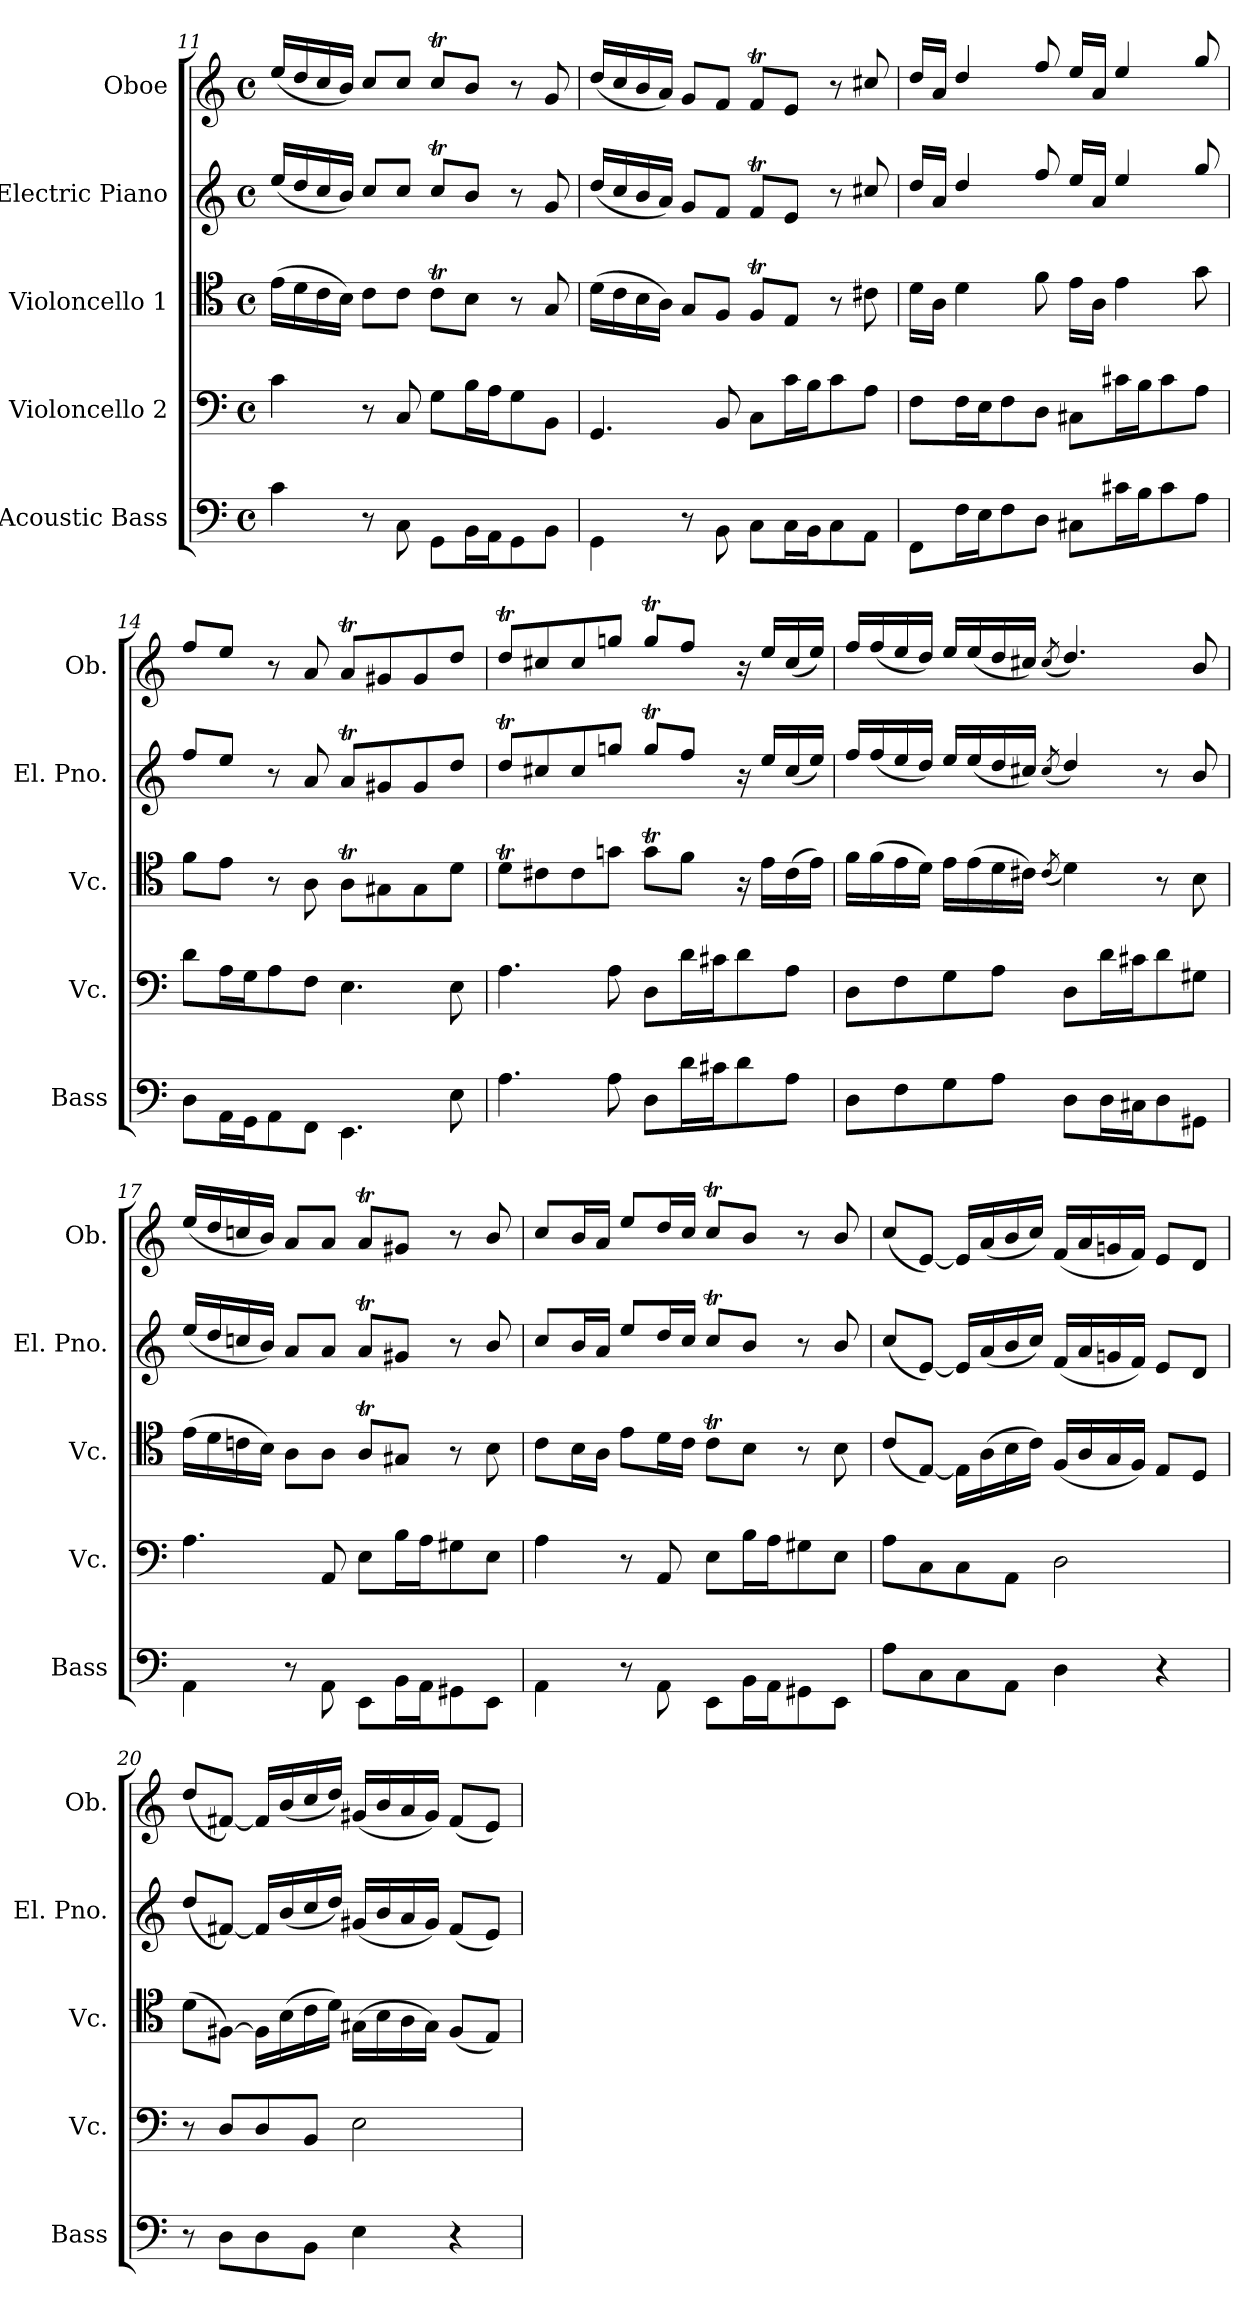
**kern	**kern	**kern	**kern	**kern
*part5	*part4	*part3	*part2	*part1
*staff5	*staff4	*staff3	*staff2	*staff1
*I"Acoustic Bass	*I"Violoncello 2	*I"Violoncello 1	*I"Electric Piano	*I"Oboe
*I'Bass	*I'Vc.	*I'Vc.	*I'El. Pno.	*I'Ob.
*clefF4	*clefF4	*clefC4	*clefG2	*clefG2
*ITrd7c12	*	*	*	*
*k[]	*k[]	*k[]	*k[]	*k[]
*M4/4	*M4/4	*M4/4	*M4/4	*M4/4
*met(c)	*met(c)	*met(c)	*met(c)	*met(c)
=11	=11	=11	=11	=11
4C\	4c\	(>16e\LL	(<16ee/LL	(<16ee/LL
.	.	16d\	16dd/	16dd/
.	.	16c\	16cc/	16cc/
.	.	16B\JJ)	16b/JJ)	16b/JJ)
8r	8r	8c\L	8cc/L	8cc/L
8CC\	8C/	8c\J	8cc/J	8cc/J
8GGG\L	8G\L	8cT\L	8ccT/L	8ccT/L
16BBB\L	16B\L	8B\J	8b/J	8b/J
16AAA\J	16A\J	.	.	.
8GGG\	8G\	8r	8r	8r
8BBB\J	8BB\J	8G/	8g/	8g/
=12	=12	=12	=12	=12
4GGG\	4.GG/	(>16d\LL	(<16dd/LL	(<16dd/LL
.	.	16c\	16cc/	16cc/
.	.	16B\	16b/	16b/
.	.	16A\JJ)	16a/JJ)	16a/JJ)
8r	.	8G/L	8g/L	8g/L
8BBB\	8BB/	8F/J	8f/J	8f/J
8CC\L	8C\L	8FT/L	8fT/L	8fT/L
16CC\L	16c\L	8E/J	8e/J	8e/J
16BBB\J	16B\J	.	.	.
8CC\	8c\	8r	8r	8r
8AAA\J	8A\J	8c#X\	8cc#X/	8cc#X/
!!LO:PB:g=z
=13	=13	=13	=13	=13
8FFF\L	8F\L	16d\LL	16dd/LL	16dd/LL
.	.	16A\JJ	16a/JJ	16a/JJ
16FF\L	16F\L	4d\	4dd/	4dd/
16EE\J	16E\J	.	.	.
8FF\	8F\	.	.	.
8DD\J	8D\J	8f\	8ff/	8ff/
8CC#X\L	8C#X\L	16e\LL	16ee/LL	16ee/LL
.	.	16A\JJ	16a/JJ	16a/JJ
16C#X\L	16c#X\L	4e\	4ee/	4ee/
16BB\J	16B\J	.	.	.
8C#\	8c#\	.	.	.
8AA\J	8A\J	8g\	8gg/	8gg/
=14	=14	=14	=14	=14
8DD\L	8d\L	8f\L	8ff/L	8ff/L
16AAA\L	16A\L	8e\J	8ee/J	8ee/J
16GGG\J	16G\J	.	.	.
8AAA\	8A\	8r	8r	8r
8FFF\J	8F\J	8A\	8a/	8a/
4.EEE\	4.E\	8AT\L	8aT/L	8aT/L
.	.	8G#X\	8g#X/	8g#X/
.	.	8G#\	8g#/	8g#/
8EE\	8E\	8d\J	8dd/J	8dd/J
=15	=15	=15	=15	=15
4.AA\	4.A\	8dT\L	8ddT/L	8ddT/L
.	.	8c#X\	8cc#X/	8cc#X/
.	.	8c#\	8cc#/	8cc#/
8AA\	8A\	8gn\J	8ggn/J	8ggn/J
8DD\L	8D\L	8gT\L	8ggT/L	8ggT/L
16D\L	16d\L	8f\J	8ff/J	8ff/J
16C#X\J	16c#X\J	.	.	.
8D\	8d\	16r	16r	16r
.	.	16e\LL	16ee/LL	16ee/LL
8AA\J	8A\J	(>16c#\	(<16cc#/	(<16cc#/
.	.	16e\JJ)	16ee/JJ)	16ee/JJ)
!!LO:LB:g=z
=16	=16	=16	=16	=16
8DD\L	8D\L	16f\LL	16ff/LL	16ff/LL
.	.	(>16f\	(<16ff/	(<16ff/
8FF\	8F\	16e\	16ee/	16ee/
.	.	16d\JJ)	16dd/JJ)	16dd/JJ)
8GG\	8G\	16e\LL	16ee/LL	16ee/LL
.	.	(>16e\	(<16ee/	(<16ee/
8AA\J	8A\J	16d\	16dd/	16dd/
.	.	16c#X\JJ)	16cc#X/JJ)	16cc#X/JJ)
.	.	(<8qc#/	(<8qcc#/	(<8qcc#/
8DD\L	8D\L	4d\)	4dd/)	4.dd/)
16DD\L	16d\L	.	.	.
16CC#X\J	16c#X\J	.	.	.
8DD\	8d\	8r	8r	.
8GGG#X\J	8G#X\J	8B\	8b/	8b/
=17	=17	=17	=17	=17
4AAA\	4.A\	(>16e\LL	(<16ee/LL	(<16ee/LL
.	.	16d\	16dd/	16dd/
.	.	16cn\	16ccn/	16ccn/
.	.	16B\JJ)	16b/JJ)	16b/JJ)
8r	.	8A\L	8a/L	8a/L
8AAA\	8AA/	8A\J	8a/J	8a/J
8EEE\L	8E\L	8AT/L	8aT/L	8aT/L
16BBB\L	16B\L	8G#X/J	8g#X/J	8g#X/J
16AAA\J	16A\J	.	.	.
8GGG#X\	8G#X\	8r	8r	8r
8EEE\J	8E\J	8B\	8b/	8b/
=18	=18	=18	=18	=18
4AAA\	4A\	8c\L	8cc/L	8cc/L
.	.	16B\L	16b/L	16b/L
.	.	16A\JJ	16a/JJ	16a/JJ
8r	8r	8e\L	8ee/L	8ee/L
8AAA\	8AA/	16d\L	16dd/L	16dd/L
.	.	16c\JJ	16cc/JJ	16cc/JJ
8EEE\L	8E\L	8cT\L	8ccT/L	8ccT/L
16BBB\L	16B\L	8B\J	8b/J	8b/J
16AAA\J	16A\J	.	.	.
8GGG#X\	8G#X\	8r	8r	8r
8EEE\J	8E\J	8B\	8b/	8b/
!!LO:PB:g=z
=19	=19	=19	=19	=19
8AA\L	8A\L	(<8c/L	(<8cc/L	(<8cc/L
8CC\	8C\	[8E/J)	[8e/J)	[8e/J)
8CC\	8C\	16E\LL]	16e/LL]	16e/LL]
.	.	(>16A\	(<16a/	(<16a/
8AAA\J	8AA\J	16B\	16b/	16b/
.	.	16c\JJ)	16cc/JJ)	16cc/JJ)
4DD\	2D\	(<16F/LL	(<16f/LL	(<16f/LL
.	.	16A/	16a/	16a/
.	.	16G/	16gn/	16gn/
.	.	16F/JJ)	16f/JJ)	16f/JJ)
4r	.	8E/L	8e/L	8e/L
.	.	8D/J	8d/J	8d/J
=20	=20	=20	=20	=20
8r	8r	(>8d\L	(<8dd/L	(<8dd/L
8DD\L	8D/L	[8F#X\J)	[8f#X/J)	[8f#X/J)
8DD\	8D/	16F#\LL]	16f#/LL]	16f#/LL]
.	.	(>16B\	(<16b/	(<16b/
8BBB\J	8BB/J	16c\	16cc/	16cc/
.	.	16d\JJ)	16dd/JJ)	16dd/JJ)
4EE\	2E\	(>16G#X\LL	(<16g#X/LL	(<16g#X/LL
.	.	16B\	16b/	16b/
.	.	16A\	16a/	16a/
.	.	16G#\JJ)	16g#/JJ)	16g#/JJ)
4r	.	(<8F#/L	(<8f#/L	(<8f#/L
.	.	8E/J)	8e/J)	8e/J)
=	=	=	=	=
*-	*-	*-	*-	*-
